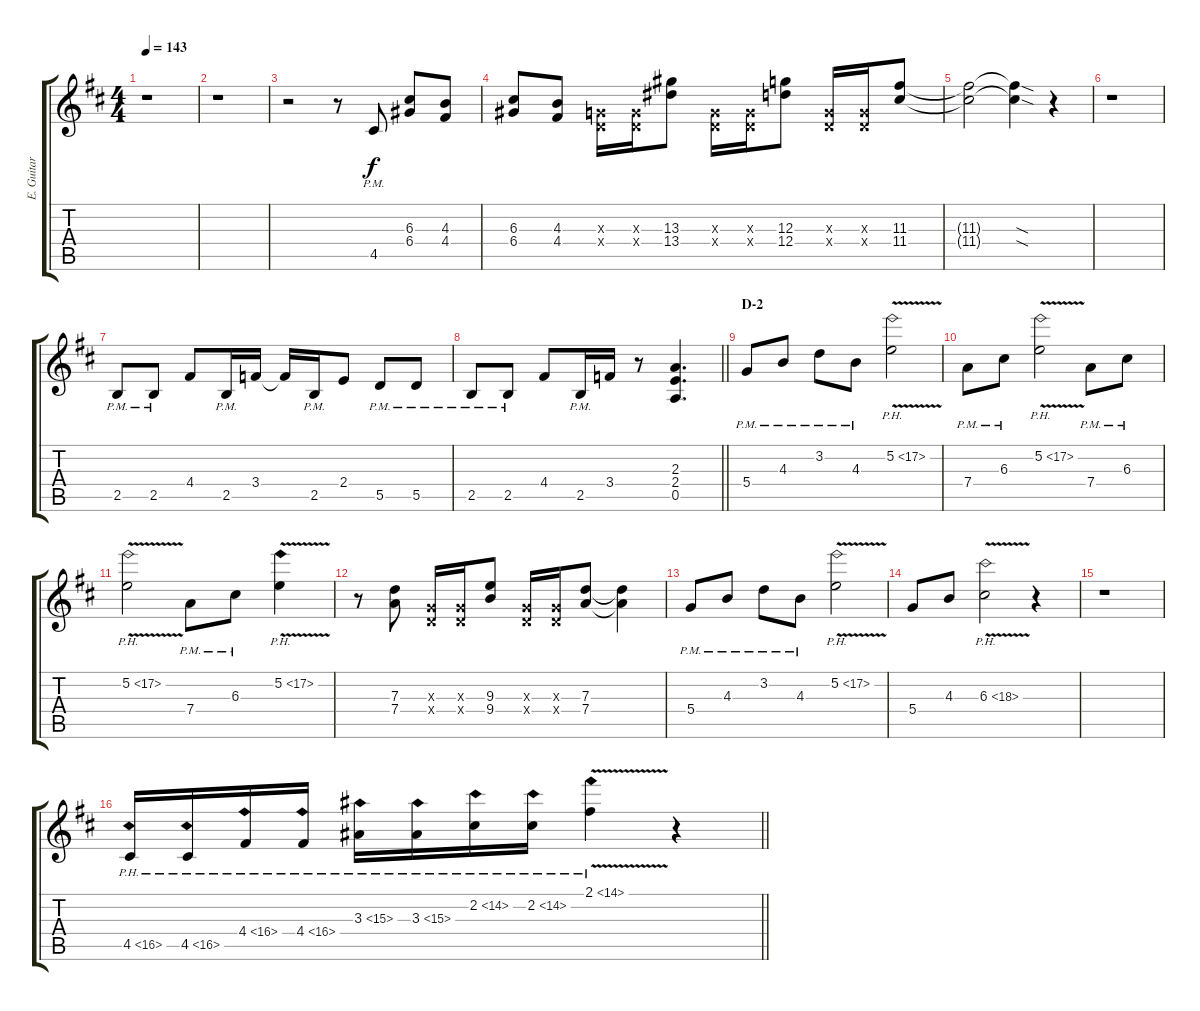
\track ("E. Guitar I" "E. Guitar ") {instrument overdrivenguitar}
\staff {score tabs}
\tuning (E4 B3 G3 D3 A2 E2) {hide}
\ts (4 4)
\tempo 143
\clef g2
\ks d
r.1{dy f} |
r.1 |
r.2 r.8 4.5{pm}.8 (6.3 6.4).8 (4.3 4.4).8 |
(6.3 6.4).8 (4.3 4.4).8 (0.3{x} 0.4{x}).16 (0.3{x} 0.4{x}).16 (13.3 13.4).8 (0.3{x} 0.4{x}).16 (0.3{x} 0.4{x}).16 (12.3 12.4).8 (0.3{x} 0.4{x}).16 (0.3{x} 0.4{x}).16 (11.3 11.4).8 |
(11.3{t} 11.4{t}).2 (11.3{sod t} 11.4{sod t}).4 r.4 |
r.1 |
2.5{pm}.8 2.5{pm}.8 4.4.8 2.5{pm}.16 3.4.16 3.4{t}.16 2.5{pm}.16 2.4.8 5.5{pm}.8 5.5{pm}.8 |
\barLineRight lightlight
2.5{pm}.8 2.5{pm}.8 4.4.8 2.5{pm}.16 3.4.16 r.8 (2.3 2.4 0.5).4{d} |
\section ("" "D-2")
5.4{pm}.8 4.3{pm}.8 3.2{pm}.8 4.3{pm}.8 5.2{ph 12 v}.2 |
7.4{pm}.8 6.3{pm}.8 5.2{ph 12 v}.2 7.4{pm}.8 6.3{pm}.8 |
5.2{ph 12 v}.2 7.4{pm}.8 6.3{pm}.8 5.2{ph 12 v}.4 |
r.8 (7.3 7.4).8 (0.3{x} 0.4{x}).16 (0.3{x} 0.4{x}).16 (9.3 9.4).8 (0.3{x} 0.4{x}).16 (0.3{x} 0.4{x}).16 (7.3 7.4).8 (7.3{t} 7.4{t}).4 |
5.4{pm}.8 4.3{pm}.8 3.2{pm}.8 4.3{pm}.8 5.2{ph 12 v}.2 |
5.4.8 4.3.8 6.3{ph 12 v}.2 r.4 |
r.1 |
\barLineRight lightlight
4.5{ph 12}.16 4.5{ph 12}.16 4.4{ph 12}.16 4.4{ph 12}.16 3.3{ph 12}.16 3.3{ph 12}.16 2.2{ph 12}.16 2.2{ph 12}.16 2.1{ph 12 v}.4 r.4
